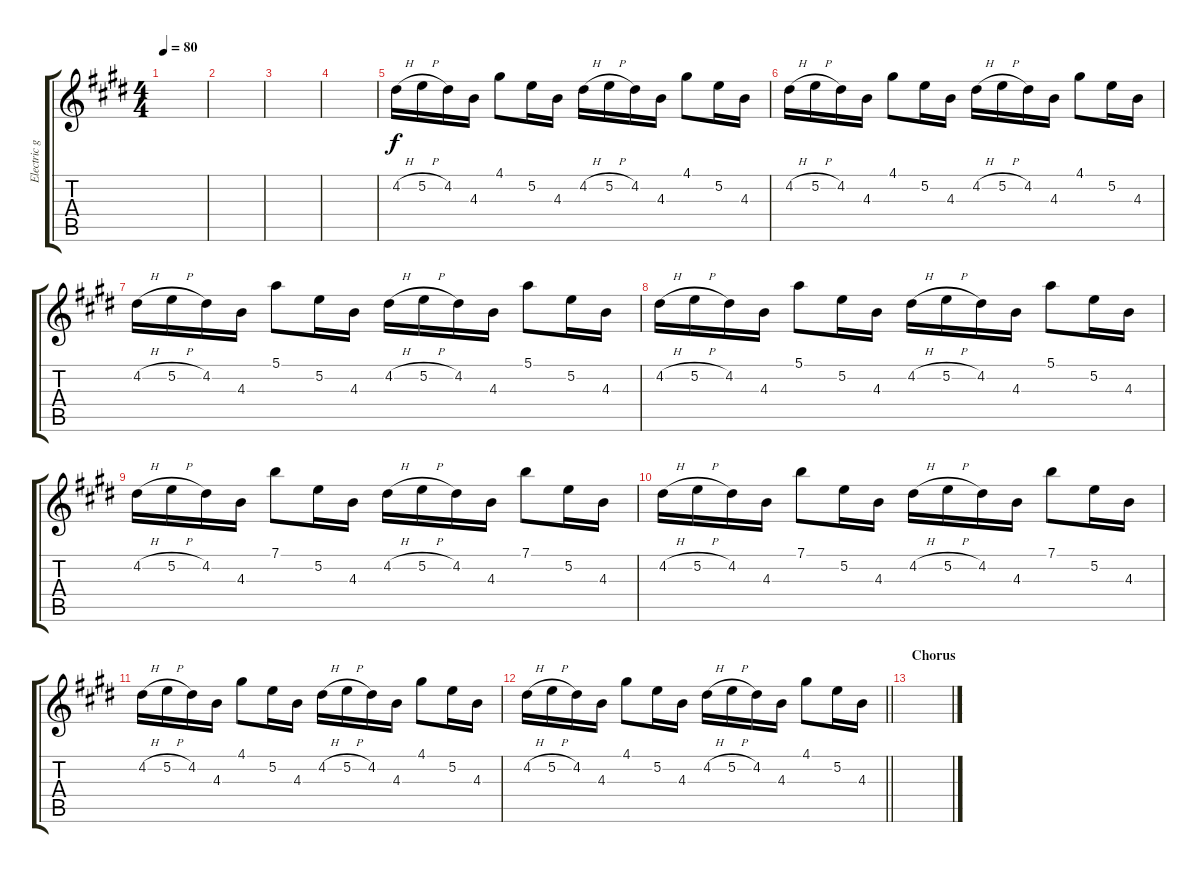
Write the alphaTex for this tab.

\track ("Electric guitar 2" "Electric g") {instrument electricguitarjazz}
\staff {score tabs}
\tuning (E4 B3 G3 D3 A2 E2) {hide}
\ts (4 4)
\tempo 80
\clef g2
\ks e
|
|
|
|
4.2{h}.16 5.2{h}.16 4.2.16 4.3.16 4.1.8 5.2.16 4.3.16 4.2{h}.16 5.2{h}.16 4.2.16 4.3.16 4.1.8 5.2.16 4.3.16 |
4.2{h}.16 5.2{h}.16 4.2.16 4.3.16 4.1.8 5.2.16 4.3.16 4.2{h}.16 5.2{h}.16 4.2.16 4.3.16 4.1.8 5.2.16 4.3.16 |
4.2{h}.16 5.2{h}.16 4.2.16 4.3.16 5.1.8 5.2.16 4.3.16 4.2{h}.16 5.2{h}.16 4.2.16 4.3.16 5.1.8 5.2.16 4.3.16 |
4.2{h}.16 5.2{h}.16 4.2.16 4.3.16 5.1.8 5.2.16 4.3.16 4.2{h}.16 5.2{h}.16 4.2.16 4.3.16 5.1.8 5.2.16 4.3.16 |
4.2{h}.16 5.2{h}.16 4.2.16 4.3.16 7.1.8 5.2.16 4.3.16 4.2{h}.16 5.2{h}.16 4.2.16 4.3.16 7.1.8 5.2.16 4.3.16 |
4.2{h}.16 5.2{h}.16 4.2.16 4.3.16 7.1.8 5.2.16 4.3.16 4.2{h}.16 5.2{h}.16 4.2.16 4.3.16 7.1.8 5.2.16 4.3.16 |
4.2{h}.16 5.2{h}.16 4.2.16 4.3.16 4.1.8 5.2.16 4.3.16 4.2{h}.16 5.2{h}.16 4.2.16 4.3.16 4.1.8 5.2.16 4.3.16 |
\barLineRight lightlight
4.2{h}.16 5.2{h}.16 4.2.16 4.3.16 4.1.8 5.2.16 4.3.16 4.2{h}.16 5.2{h}.16 4.2.16 4.3.16 4.1.8 5.2.16 4.3.16 |
\section ("" "Chorus")
